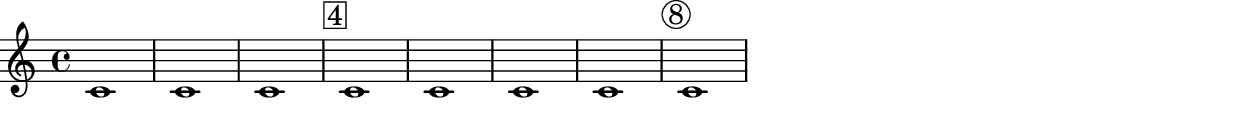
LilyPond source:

%% Generated by lilypond-book
%% Options: [exampleindent=10.16\mm,indent=0\mm,line-width=160\mm,paper-height=845.047\pt,paper-width=597.508\pt,papersize='(cons (* 597.508 pt) (* 845.047 pt)),quote,ragged-right]
\include "lilypond-book-preamble.ly"


% ****************************************************************
% Start cut-&-pastable-section
% ****************************************************************

#(ly:set-option 'eps-box-padding 3.000000)



\paper {
  #(set-paper-size '(cons (* 597.508 pt) (* 845.047 pt)))
  indent = 0\mm
  line-width = 160\mm
  % offset the left padding, also add 1mm as lilypond creates cropped
  % images with a little space on the right
  line-width = #(- line-width (* mm  3.000000) (* mm 1))
  line-width = 160\mm - 2.0 * 10.16\mm
  % offset the left padding, also add 1mm as lilypond creates cropped
  % images with a little space on the right
  line-width = #(- line-width (* mm  3.000000) (* mm 1))
  ragged-right = ##t
}

\layout {
  
}




% ****************************************************************
% ly snippet:
% ****************************************************************
\sourcefilename "snippets/printing-bar-numbers-inside-boxes-or-circles.ly"
\sourcefileline 0
%% DO NOT EDIT this file manually; it was automatically
%% generated from the LilyPond Snippet Repository
%% (http://lsr.di.unimi.it).
%%
%% Make any changes in the LSR itself, or in
%% `Documentation/snippets/new/`, then run
%% `scripts/auxiliar/makelsr.pl`.
%%
%% This file is in the public domain.

\version "2.24.0"

\header {
%% Translation of GIT committish: a8a85e19654e46d725563e6deba44083ef137a2c
  texidocja = "
小節番号は四角や丸の中に表示することができます。
"
  doctitleja = "小節番号を四角や丸の中に表示する"

%% Translation of GIT committish: 2f3474d9af596d677ed5b7ce720ae4d0954a6b51
  texidocit = "
I numeri di battuta possono apparire anche all'interno di rettangoli o cerchi.

"
  doctitleit = "Numeri di battuta racchiusi in rettangoli o cerchi"

%% Translation of GIT committish: 41a008e75e2fe29536406cdf0d71c32a4606f2b8
  texidocfr = "
Les numéros de mesure peuvent être encadrés ou entourés d'un cercle.
"

  doctitlefr = "Inscrire le numéro de mesure dans un cadre ou un cercle"

%% Translation of GIT committish: 8ffecf6be17c6ec2ff87cf31873121a8cce29b09
  texidoces = "
Los números de compás también se pueden imprimir dentro de rectángulos o de circunferencias.

"
  doctitlees = "Imprimir números de compás dentro de rectángulos o circunferencias"

%% Translation of GIT committish: 0a868be38a775ecb1ef935b079000cebbc64de40
  texidocde = "
Taktnummern können auch in Boxen oder Kreisen gesetzt werden.

"
  doctitlede = "Setzen von Taktnummern in Kästen oder Kreisen"



%% Translation of GIT committish: 8ffecf6be17c6ec2ff87cf31873121a8cce29b09
  texidocca = "
Els nombres de compàs també es poden imprimir dins de rectangles o de
circumferències. 

"
  doctitleca = "Impressió de nombre de compàs dins de rectangles o circumferències"

  lsrtags = "rhythms, tweaks-and-overrides"

  texidoc = "
Bar numbers can also be printed inside boxes or circles.
"

  doctitle = "Printing bar numbers inside boxes or circles"
} % begin verbatim


\relative c' {
  % Prevent bar numbers at the end of a line and permit them elsewhere
  \override Score.BarNumber.break-visibility = #end-of-line-invisible
  \set Score.barNumberVisibility = #(every-nth-bar-number-visible 4)

  % Increase the size of the bar number by 2
  \override Score.BarNumber.font-size = 2

  % Draw a box round the following bar number(s)
  \override Score.BarNumber.stencil
    = #(make-stencil-boxer 0.1 0.25 ly:text-interface::print)
  \repeat unfold 5 { c1 }

  % Draw a circle round the following bar number(s)
  \override Score.BarNumber.stencil
    = #(make-stencil-circler 0.1 0.25 ly:text-interface::print)
  \repeat unfold 4 { c1 } \bar "|."
}



% ****************************************************************
% end ly snippet
% ****************************************************************
